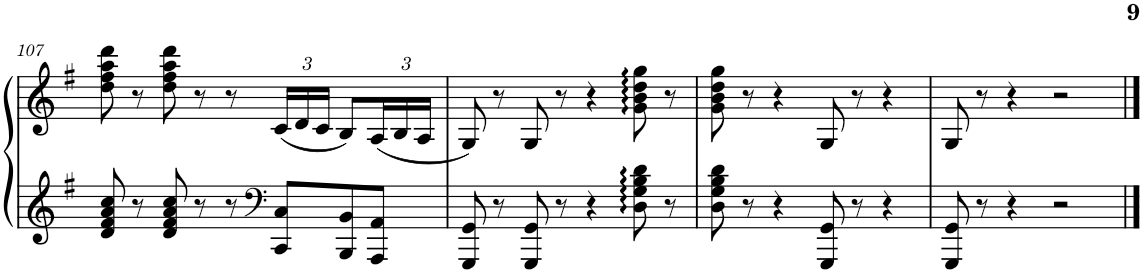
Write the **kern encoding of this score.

**kern	**kern
*part1	*part1
*staff2	*staff1
*I"Piano	*
*I'Pno.	*
!!LO:PB:g=z
*clefG2	*clefG2
*k[f#]	*k[f#]
*G:	*G:
*M4/4	*M4/4
*met(c)	*met(c)
=107	=107
8d/ 8f#/ 8a/ 8cc/	8dd\ 8ff#\ 8aa\ 8ddd\
8r	8r
8d/ 8f#/ 8a/ 8cc/	8dd\ 8ff#\ 8aa\ 8ddd\
8r	8r
8r	8r
*clefF4	*
*	*Xbrackettup
8CC/ 8C/L	(24c/LL
.	24d/
.	24c/JJ
8BBB/ 8BB/	8B/L)
8AAA/ 8AA/J	(24A/L
.	24B/
.	24A/JJ
=108	=108
8GGG/ 8GG/	8G/)
8r	8r
8GGG/ 8GG/	8G/
8r	8r
4r	4r
8D\ 8G\ 8B\ 8d\	8g\ 8b\ 8dd\ 8gg\
8r	8r
=109	=109
8D\ 8G\ 8B\ 8d\	8g\ 8b\ 8dd\ 8gg\
8r	8r
4r	4r
8GGG/ 8GG/	8G/
8r	8r
4r	4r
=110	=110
8GGG/ 8GG/	8G/
8r	8r
4r	4r
2r	2r
==	==
*-	*-
